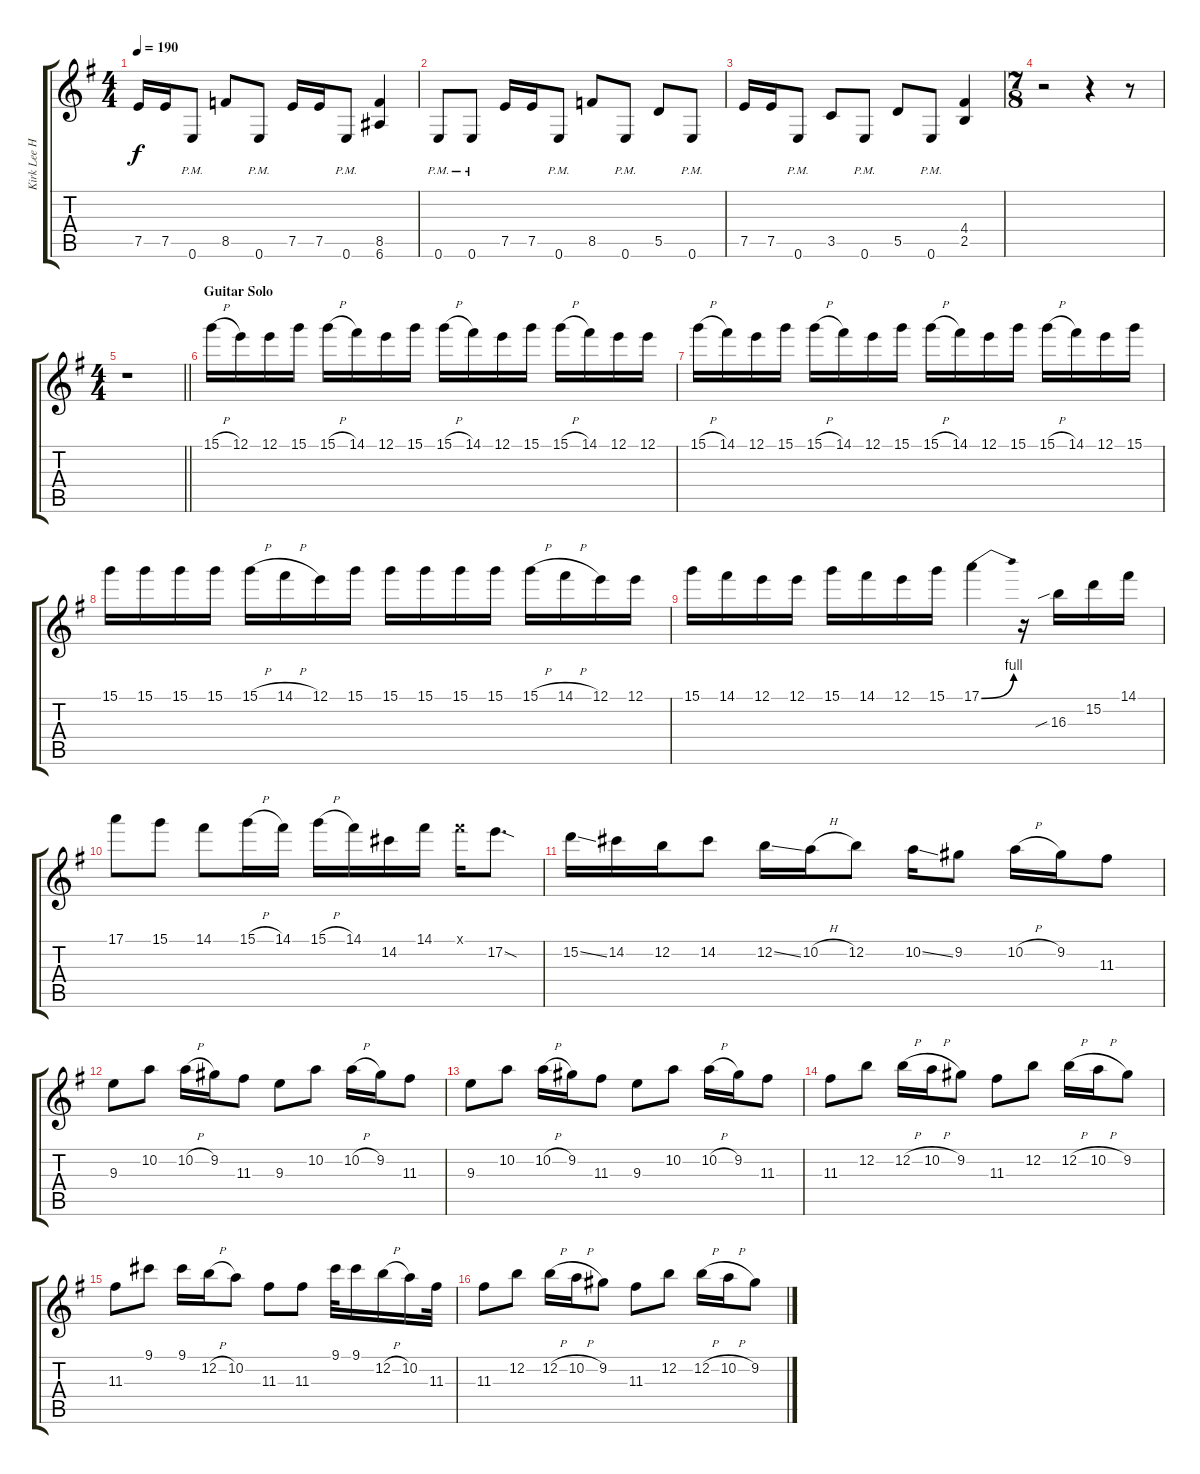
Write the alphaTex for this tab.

\track ("Kirk Lee Hammett - Lead Guitar" "Kirk Lee H") {instrument distortionguitar}
\staff {score tabs}
\tuning (E4 B3 G3 D3 A2 E2) {hide}
\ts (4 4)
\tempo 190
\clef g2
\ks eminor
7.5.16{dy f} 7.5.16 0.6{pm}.8 8.5.8 0.6{pm}.8 7.5.16 7.5.16 0.6{pm}.8 (8.5 6.6).4 |
0.6{pm}.8 0.6{pm}.8 7.5.16 7.5.16 0.6{pm}.8 8.5.8 0.6{pm}.8 5.5.8 0.6{pm}.8 |
7.5.16 7.5.16 0.6{pm}.8 3.5.8 0.6{pm}.8 5.5.8 0.6{pm}.8 (4.4 2.5).4 |
\ts (7 8)
r.2 r.4 r.8 |
\ts (4 4)
\barLineRight lightlight
r.1 |
\section ("" "Guitar Solo")
15.1{h}.16{volume 15 balance 3} 12.1.16 12.1.16 15.1.16 15.1{h}.16 14.1.16 12.1.16 15.1.16 15.1{h}.16 14.1.16 12.1.16 15.1.16 15.1{h}.16 14.1.16 12.1.16 12.1.16 |
15.1{h}.16 14.1.16 12.1.16 15.1.16 15.1{h}.16 14.1.16 12.1.16 15.1.16 15.1{h}.16 14.1.16 12.1.16 15.1.16 15.1{h}.16 14.1.16 12.1.16 15.1.16 |
15.1.16 15.1.16 15.1.16 15.1.16 15.1{h}.16 14.1{h}.16 12.1.16 15.1.16 15.1.16 15.1.16 15.1.16 15.1.16 15.1{h}.16 14.1{h}.16 12.1.16 12.1.16 |
15.1.16 14.1.16 12.1.16 12.1.16 15.1.16 14.1.16 12.1.16 15.1.16 17.1{be (bend 0 0 60 4)}.4 r.16 16.3{sib}.16 15.2.16 14.1.16 |
17.1.8 15.1.8 14.1.8 15.1{h}.16 14.1.16 15.1{h}.16 14.1.16 14.2.16 14.1.16 14.1{x}.16 17.2{sod}.8{d} |
15.2{ss}.16 14.2.16 12.2.16 14.2.8 12.2{ss}.16 10.2{h}.16 12.2.8 10.2{ss}.16 9.2.8 10.2{h}.16 9.2.16 11.3.8 |
9.3.8 10.2.8 10.2{h}.16 9.2.16 11.3.8 9.3.8 10.2.8 10.2{h}.16 9.2.16 11.3.8 |
9.3.8 10.2.8 10.2{h}.16 9.2.16 11.3.8 9.3.8 10.2.8 10.2{h}.16 9.2.16 11.3.8 |
11.3.8 12.2.8 12.2{h}.16 10.2{h}.16 9.2.8 11.3.8 12.2.8 12.2{h}.16 10.2{h}.16 9.2.8 |
11.3.8 9.1.8 9.1.16 12.2{h}.16 10.2.8 11.3.8 11.3.8 9.1.32 9.1.16 12.2{h}.16 10.2.16 11.3.32 |
11.3.8 12.2.8 12.2{h}.16 10.2{h}.16 9.2.8 11.3.8 12.2.8 12.2{h}.16 10.2{h}.16 9.2.8
